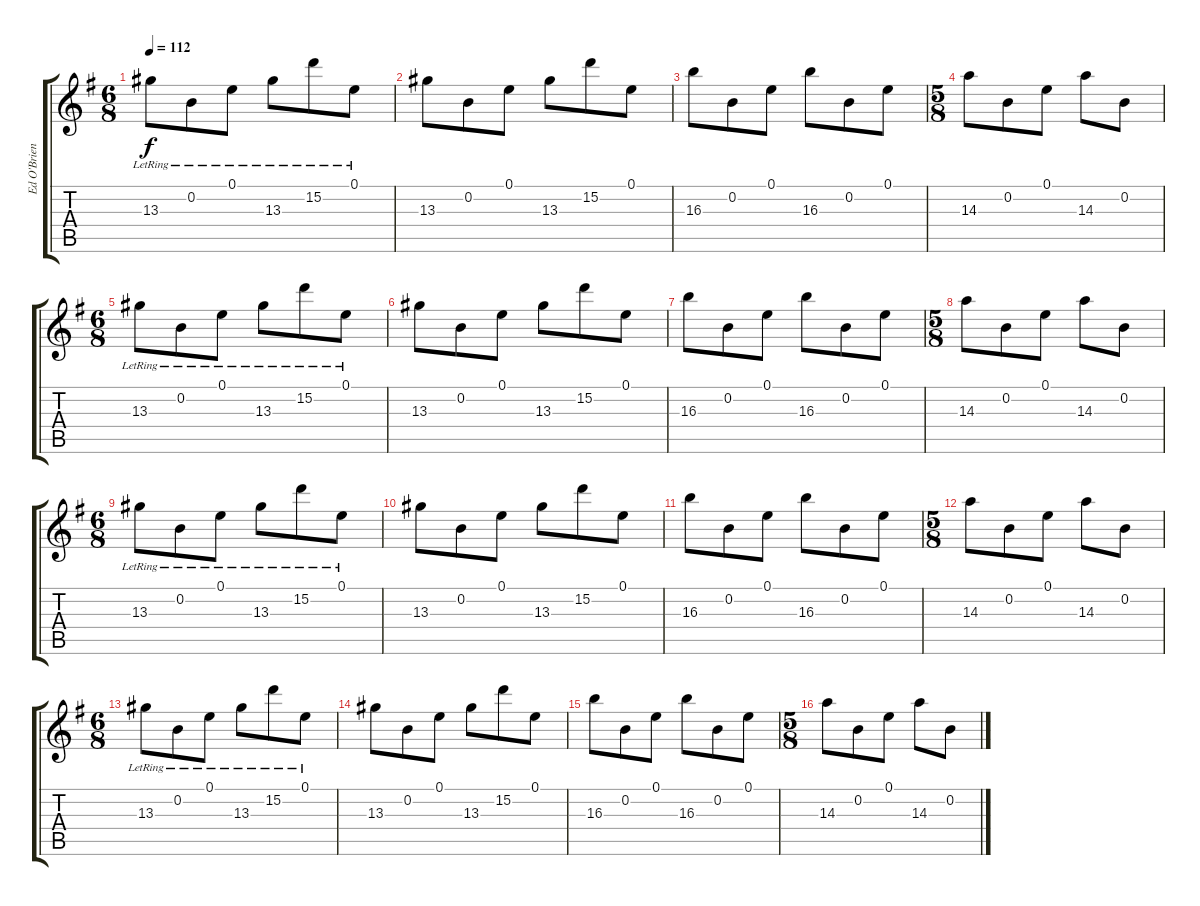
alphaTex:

\track ("Ed O'Brien (Clean)" "Ed O'Brien") {instrument electricguitarclean}
\staff {score tabs}
\tuning (E4 B3 G3 D3 A2 E2) {hide}
\ts (6 8)
\tempo 112
\clef g2
\ks g
13.3{lr}.8{dy f} 0.2{lr}.8 0.1{lr}.8 13.3{lr}.8 15.2{lr}.8 0.1{lr}.8 |
13.3.8 0.2.8 0.1.8 13.3.8 15.2.8 0.1.8 |
16.3.8 0.2.8 0.1.8 16.3.8 0.2.8 0.1.8 |
\ts (5 8)
14.3.8 0.2.8 0.1.8 14.3.8 0.2.8 |
\ts (6 8)
13.3{lr}.8 0.2{lr}.8 0.1{lr}.8 13.3{lr}.8 15.2{lr}.8 0.1{lr}.8 |
13.3.8 0.2.8 0.1.8 13.3.8 15.2.8 0.1.8 |
16.3.8 0.2.8 0.1.8 16.3.8 0.2.8 0.1.8 |
\ts (5 8)
14.3.8 0.2.8 0.1.8 14.3.8 0.2.8 |
\ts (6 8)
13.3{lr}.8 0.2{lr}.8 0.1{lr}.8 13.3{lr}.8 15.2{lr}.8 0.1{lr}.8 |
13.3.8 0.2.8 0.1.8 13.3.8 15.2.8 0.1.8 |
16.3.8 0.2.8 0.1.8 16.3.8 0.2.8 0.1.8 |
\ts (5 8)
14.3.8 0.2.8 0.1.8 14.3.8 0.2.8 |
\ts (6 8)
13.3{lr}.8 0.2{lr}.8 0.1{lr}.8 13.3{lr}.8 15.2{lr}.8 0.1{lr}.8 |
13.3.8 0.2.8 0.1.8 13.3.8 15.2.8 0.1.8 |
16.3.8 0.2.8 0.1.8 16.3.8 0.2.8 0.1.8 |
\ts (5 8)
14.3.8 0.2.8 0.1.8 14.3.8 0.2.8
